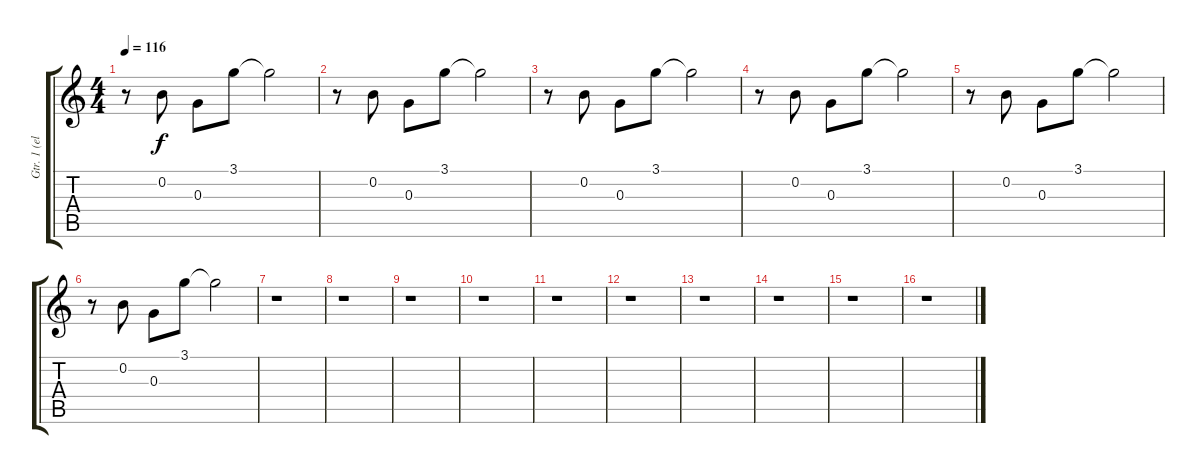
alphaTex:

\track ("Gtr. 1 (elec. clean)" "Gtr. 1 (el") {instrument electricguitarclean}
\staff {score tabs}
\tuning (E4 B3 G3 D3 A2 E2) {hide}
\ts (4 4)
\tempo 116
\clef g2
\ks c
r.8{dy f instrument electricguitarclean} 0.2.8 0.3.8 3.1.8 3.1{t}.2 |
r.8 0.2.8 0.3.8 3.1.8 3.1{t}.2 |
r.8 0.2.8 0.3.8 3.1.8 3.1{t}.2 |
r.8 0.2.8 0.3.8 3.1.8 3.1{t}.2 |
r.8 0.2.8 0.3.8 3.1.8 3.1{t}.2 |
r.8 0.2.8 0.3.8 3.1.8 3.1{t}.2 |
r.1 |
r.1 |
r.1 |
r.1 |
r.1 |
r.1 |
r.1 |
r.1 |
r.1 |
r.1
